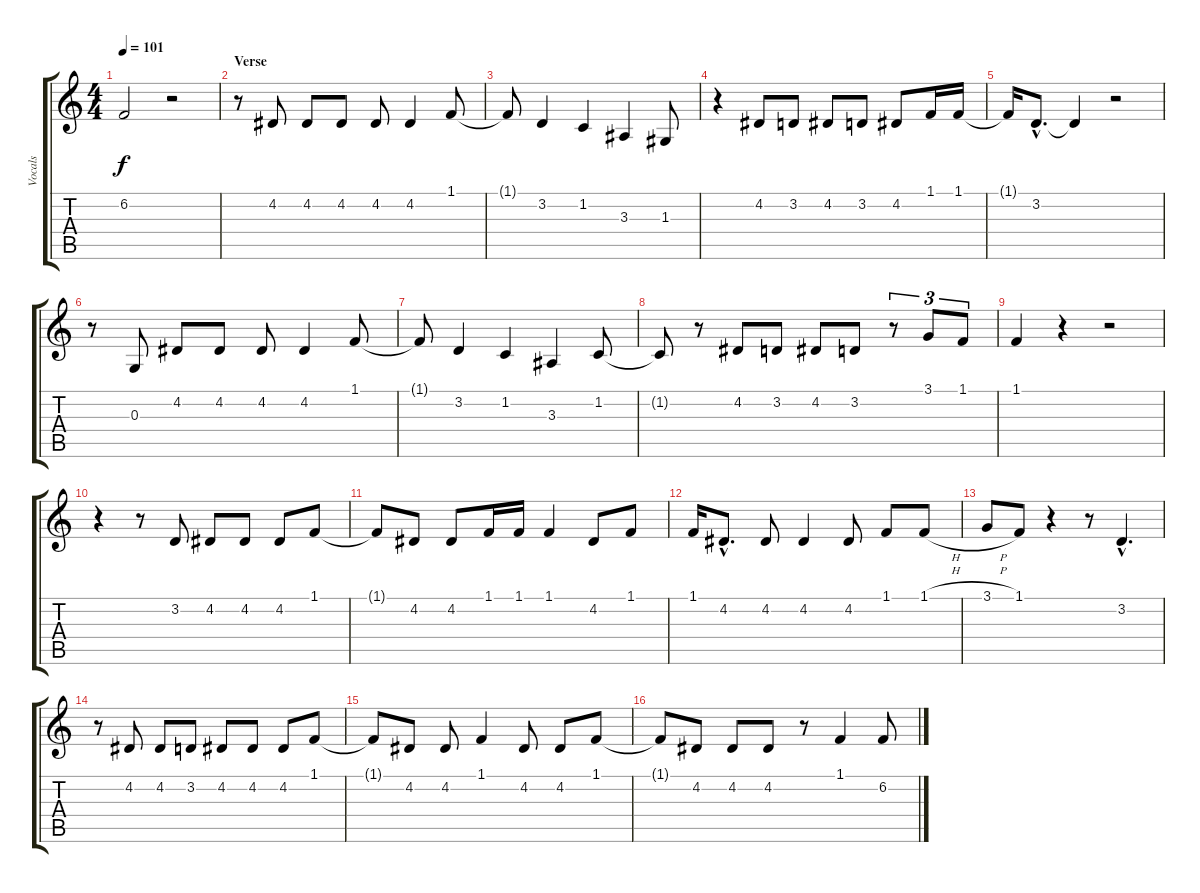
\track ("Vocals" "Vocals") {instrument altosax}
\staff {score tabs}
\tuning (E4 B3 G3 D3 A2 E2) {hide}
\ts (4 4)
\tempo 101
\clef g2
\ks c
6.2{t}.2{dy f} r.2 |
\section ("" "Verse")
r.8 4.2.8 4.2.8 4.2.8 4.2.8 4.2.4 1.1.8 |
1.1{t}.8 3.2.4 1.2.4 3.3.4 1.3.8 |
r.4 4.2.8 3.2.8 4.2.8 3.2.8 4.2.8 1.1.16 1.1.16 |
1.1{t}.16 3.2{hac}.8{d} 3.2{t}.4 r.2 |
r.8 0.3.8 4.2.8 4.2.8 4.2.8 4.2.4 1.1.8 |
1.1{t}.8 3.2.4 1.2.4 3.3.4 1.2.8 |
1.2{t}.8 r.8 4.2.8 3.2.8 4.2.8 3.2.8 r.8{tu (3 2)} 3.1.8{tu (3 2)} 1.1.8{tu (3 2)} |
1.1.4 r.4 r.2 |
r.4 r.8 3.2.8 4.2.8 4.2.8 4.2.8 1.1.8 |
1.1{t}.8 4.2.8 4.2.8 1.1.16 1.1.16 1.1.4 4.2.8 1.1.8 |
1.1.16 4.2{hac}.8{d} 4.2.8 4.2.4 4.2.8 1.1.8 1.1{h}.8 |
3.1{h}.8 1.1.8 r.4 r.8 3.2{hac}.4{d} |
r.8 4.2.8 4.2.8 3.2.8 4.2.8 4.2.8 4.2.8 1.1.8 |
1.1{t}.8 4.2.8 4.2.8 1.1.4 4.2.8 4.2.8 1.1.8 |
1.1{t}.8 4.2.8 4.2.8 4.2.8 r.8 1.1.4 6.2{h}.8
